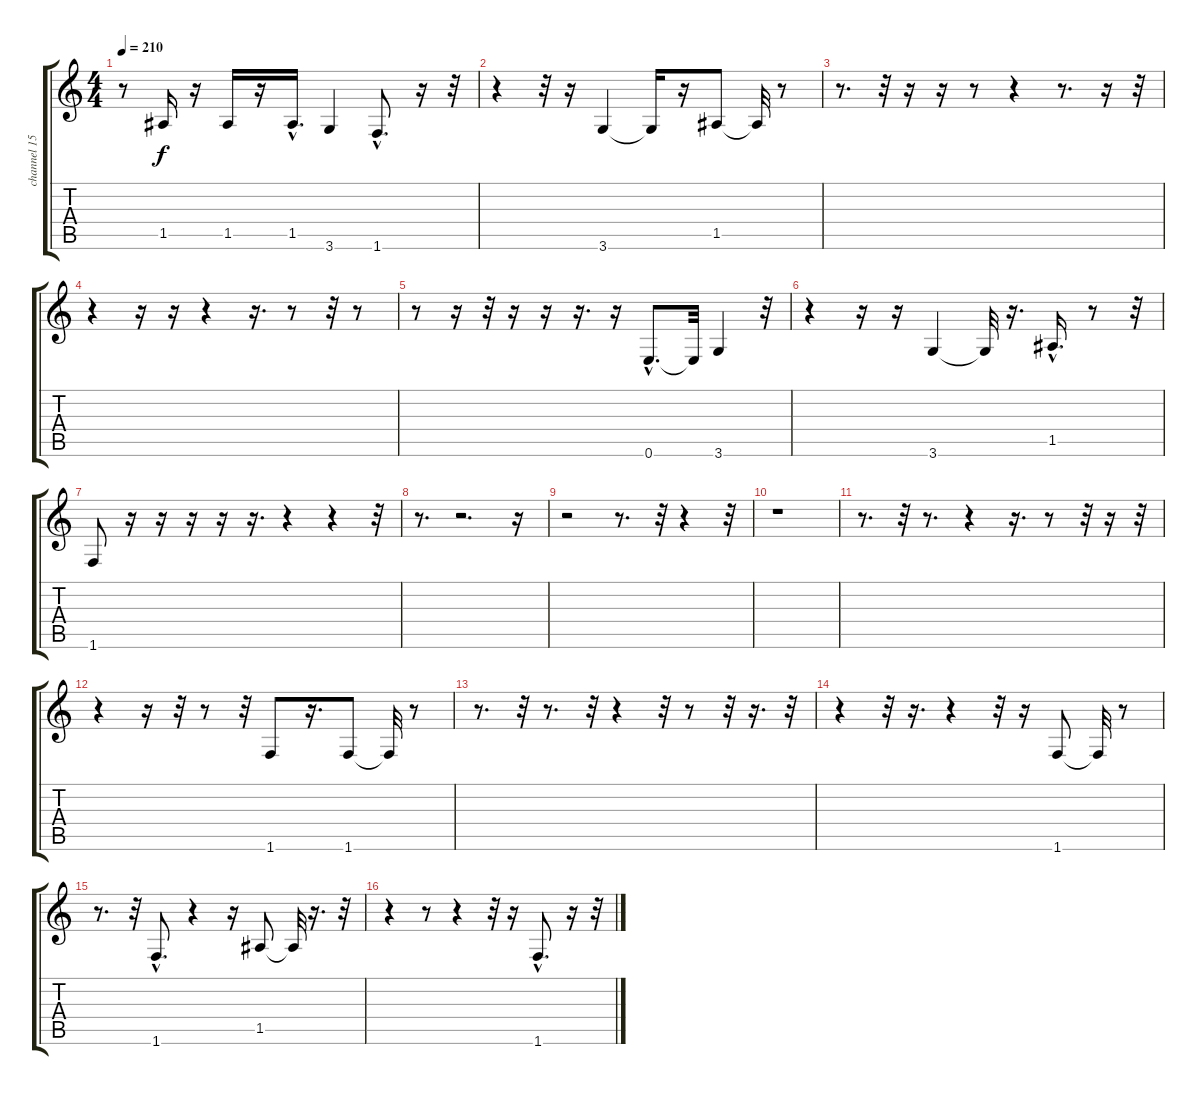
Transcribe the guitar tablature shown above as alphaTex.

\track ("channel 15          " "channel 15") {instrument fretlessbass}
\staff {score tabs}
\tuning (E4 B3 G3 D3 A2 E2) {hide}
\ts (4 4)
\tempo 210
\clef g2
\ks c
r.8{dy f} 1.5.16 r.16 1.5.16 r.16 1.5{hac}.16{d} 3.6.4 1.6{hac}.8{d} r.16 r.32 |
r.4 r.32 r.16 3.6.4 3.6{t}.16 r.16 1.5.8 1.5{t}.32 r.8 |
r.8{d} r.32 r.16 r.16 r.8 r.4 r.8{d} r.16 r.32 |
r.4 r.16 r.16 r.4 r.16{d} r.8 r.32 r.8 |
r.8 r.16 r.32 r.16 r.16 r.16{d} r.16 0.6{hac}.8{d} 0.6{t}.32 3.6.4 r.32 |
r.4 r.16 r.16 3.6.4 3.6{t}.32 r.16{d} 1.5{hac}.16{d} r.8 r.32 |
1.6.8 r.16 r.16 r.16 r.16 r.16{d} r.4 r.4 r.32 |
r.8{d} r.2{d} r.16 |
r.2 r.8{d} r.32 r.4 r.32 |
r.1 |
r.8{d} r.32 r.8{d} r.4 r.16{d} r.8 r.32 r.16 r.32 |
r.4 r.16 r.32 r.8 r.32 1.6.8 r.16{d} 1.6.8 1.6{t}.32 r.8 |
r.8{d} r.32 r.8{d} r.32 r.4 r.32 r.8 r.32 r.16{d} r.32 |
r.4 r.32 r.16{d} r.4 r.32 r.16 1.6.8 1.6{t}.32 r.8 |
r.8{d} r.32 1.6{hac}.8{d} r.4 r.16 1.5.8 1.5{t}.32 r.16{d} r.32 |
r.4 r.8 r.4 r.32 r.16 1.6{hac}.8{d} r.16 r.32
